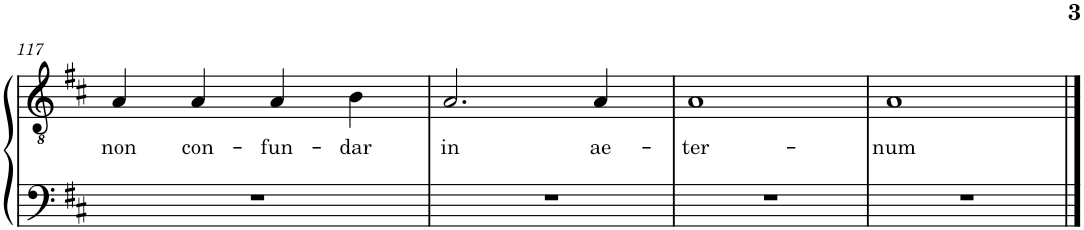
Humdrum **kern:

**kern	**kern	**text
*part1	*part1	*part1
*staff2	*staff1	*staff1
*I"Piano	*	*
*I'Pno.	*	*
!!LO:PB:g=z
*clefF4	*clefGv2	*
*k[f#c#]	*k[f#c#]	*
*M4/4	*M4/4	*
*met(c)	*met(c)	*
=117	=117	=117
!	!	!LO:LY:b
1r	4A/	non
!	!	!LO:LY:b
.	4A/	con-
!	!	!LO:LY:b
.	4A/	-fun-
!	!	!LO:LY:b
.	4B\	-dar
=118	=118	=118
!	!	!LO:LY:b
1r	2.A/	in
!	!	!LO:LY:b
.	4A/	ae-
=119	=119	=119
!	!	!LO:LY:b
1r	1A	-ter-
=120	=120	=120
!	!	!LO:LY:b
1r	1A	-num
==	==	==
*-	*-	*-
